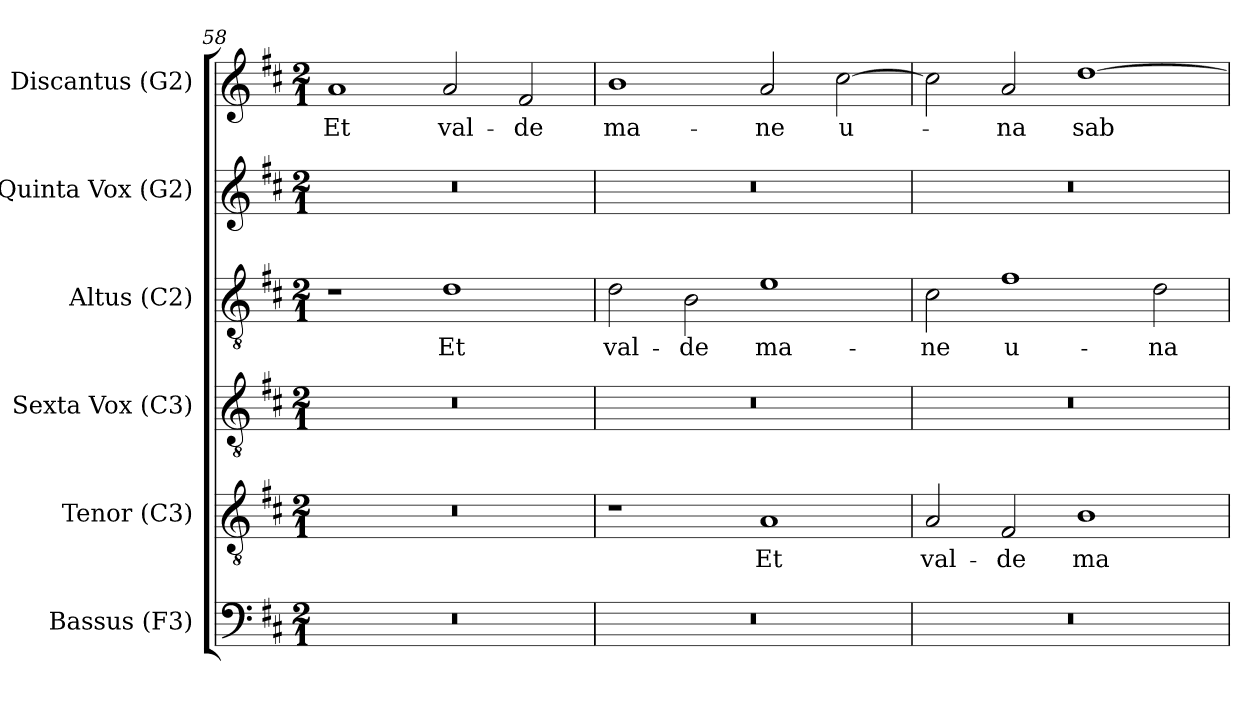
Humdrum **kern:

**kern	**kern	**text	**kern	**kern	**text	**kern	**kern	**text
*part6	*part5	*part5	*part4	*part3	*part3	*part2	*part1	*part1
*staff6	*staff5	*staff5	*staff4	*staff3	*staff3	*staff2	*staff1	*staff1
*I"Bassus (F3)	*I"Tenor (C3)	*	*I"Sexta Vox (C3)	*I"Altus (C2)	*	*I"Quinta Vox (G2)	*I"Discantus (G2)	*
*	*I'T	*	*I'SV	*	*	*I'QV	*	*
!!LO:LB:g=z
*clefF4	*clefGv2	*	*clefGv2	*clefGv2	*	*clefG2	*clefG2	*
*	*	*	*	*ITrd7c12	*	*	*	*
*k[f#c#]	*k[f#c#]	*	*k[f#c#]	*k[f#c#]	*	*k[f#c#]	*k[f#c#]	*
*D:	*D:	*	*D:	*D:	*	*D:	*D:	*
*M2/1	*M2/1	*	*M2/1	*M2/1	*	*M2/1	*M2/1	*
=58	=58	=58	=58	=58	=58	=58	=58	=58
!LO:N:vis=1	!LO:N:vis=1	!	!LO:N:vis=1	!	!	!LO:N:vis=1	!	!
!	!	!	!	!	!	!	!	!LO:LY:b:color=#000000
0r	0r	.	0r	1r	.	0r	1ai	Et
!	!	!	!	!	!LO:LY:b:color=#000000	!	!	!
!	!	!	!	!	!	!	!	!LO:LY:b:color=#000000
.	.	.	.	1Di	Et	.	2ai/	val-
!	!	!	!	!	!	!	!	!LO:LY:b:color=#000000
.	.	.	.	.	.	.	2f#i/	-de
=59	=59	=59	=59	=59	=59	=59	=59	=59
!LO:N:vis=1	!	!	!LO:N:vis=1	!	!	!	!	!
!	!	!	!	!	!LO:LY:b:color=#000000	!LO:N:vis=1	!	!
!	!	!	!	!	!	!	!	!LO:LY:b:color=#000000
0r	1r	.	0r	2Di\	val-	0r	1bi	ma-
!	!	!	!	!	!LO:LY:b:color=#000000	!	!	!
.	.	.	.	2BBi\	-de	.	.	.
!	!	!LO:LY:b:color=#000000	!	!	!	!	!	!
!	!	!	!	!	!LO:LY:b:color=#000000	!	!	!
!	!	!	!	!	!	!	!	!LO:LY:b:color=#000000
.	1Ai	Et	.	1Ei	ma-	.	2ai/	-ne
!	!	!	!	!	!	!	!	!LO:LY:b:color=#000000
.	.	.	.	.	.	.	[2cc#i\	u-
=60	=60	=60	=60	=60	=60	=60	=60	=60
!LO:N:vis=1	!	!	!	!	!	!	!	!
!	!	!LO:LY:b:color=#000000	!LO:N:vis=1	!	!	!	!	!
!	!	!	!	!	!LO:LY:b:color=#000000	!LO:N:vis=1	!	!
0r	2Ai/	val-	0r	2C#i\	-ne	0r	2cc#i\]	.
!	!	!LO:LY:b:color=#000000	!	!	!	!	!	!
!	!	!	!	!	!LO:LY:b:color=#000000	!	!	!
!	!	!	!	!	!	!	!	!LO:LY:b:color=#000000
.	2F#i/	-de	.	1F#i	u-	.	2ai/	-na
!	!	!LO:LY:b:color=#000000	!	!	!	!	!	!
!	!	!	!	!	!	!	!	!LO:LY:b:color=#000000
.	1Bi	ma-	.	.	.	.	[1ddi	sab-
!	!	!	!	!	!LO:LY:b:color=#000000	!	!	!
.	.	.	.	2Di\	-na	.	.	.
=	=	=	=	=	=	=	=	=
*-	*-	*-	*-	*-	*-	*-	*-	*-
